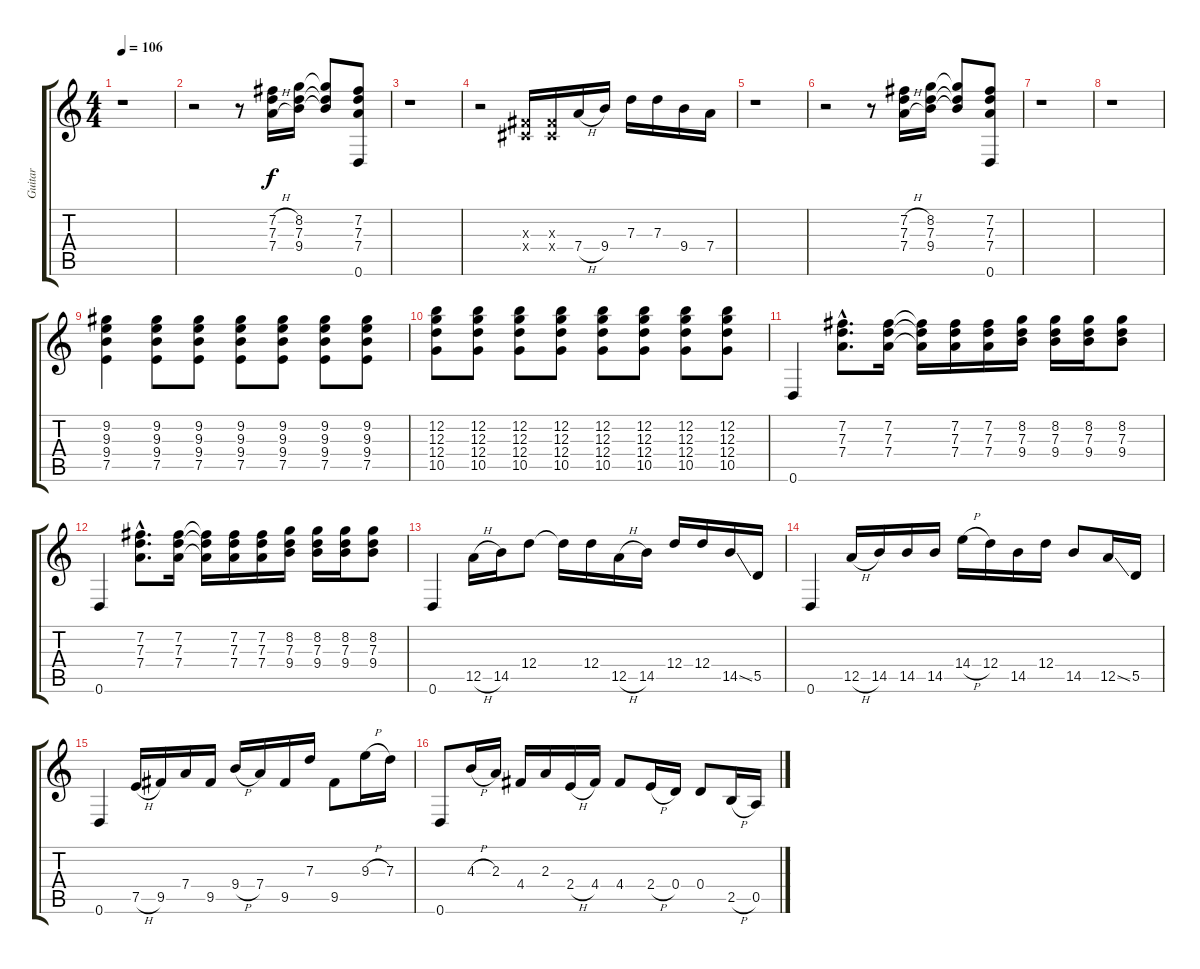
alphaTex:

\track ("Guitar" "Guitar") {instrument distortionguitar}
\staff {score tabs}
\tuning (E4 B3 G3 D3 A2 D2) {hide}
\ts (4 4)
\tempo 106
\clef g2
\ks c
r.1{dy f} |
r.2 r.8 (7.2{h} 7.3 7.4{h}).16 (8.2 7.3 9.4).16 (8.2{t} 7.3{t} 9.4{t}).8 (7.2 7.3 7.4 0.6).8 |
r.1 |
r.2 (-1.3{x} -1.4{x}).16 (-1.3{x} -1.4{x}).16 7.4{h}.16 9.4.16 7.3.16 7.3.16 9.4.16 7.4.16 |
r.1 |
r.2 r.8 (7.2{h} 7.3 7.4{h}).16 (8.2 7.3 9.4).16 (8.2{t} 7.3{t} 9.4{t}).8 (7.2 7.3 7.4 0.6).8 |
r.1 |
r.1 |
(9.2 9.3 9.4 7.5).4 (9.2 9.3 9.4 7.5).8 (9.2 9.3 9.4 7.5).8 (9.2 9.3 9.4 7.5).8 (9.2 9.3 9.4 7.5).8 (9.2 9.3 9.4 7.5).8 (9.2 9.3 9.4 7.5).8 |
(12.2 12.3 12.4 10.5).8 (12.2 12.3 12.4 10.5).8 (12.2 12.3 12.4 10.5).8 (12.2 12.3 12.4 10.5).8 (12.2 12.3 12.4 10.5).8 (12.2 12.3 12.4 10.5).8 (12.2 12.3 12.4 10.5).8 (12.2 12.3 12.4 10.5).8 |
0.6.4 (7.2{hac} 7.3{hac} 7.4{hac}).8{d} (7.2 7.3 7.4).16 (7.2{t} 7.3{t} 7.4{t}).16 (7.2 7.3 7.4).16 (7.2 7.3 7.4).16 (8.2 7.3 9.4).16 (8.2 7.3 9.4).16 (8.2 7.3 9.4).16 (8.2 7.3 9.4).8 |
0.6.4 (7.2{hac} 7.3{hac} 7.4{hac}).8{d} (7.2 7.3 7.4).16 (7.2{t} 7.3{t} 7.4{t}).16 (7.2 7.3 7.4).16 (7.2 7.3 7.4).16 (8.2 7.3 9.4).16 (8.2 7.3 9.4).16 (8.2 7.3 9.4).16 (8.2 7.3 9.4).8 |
0.6.4 12.5{h}.16 14.5.16 12.4.8 12.4{t}.16 12.4.16 12.5{h}.16 14.5.16 12.4.16 12.4.16 14.5{ss}.16 5.5.16 |
0.6.4 12.5{h}.16 14.5.16 14.5.16 14.5.16 14.4{h}.16 12.4.16 14.5.16 12.4.16 14.5.8 12.5{ss}.16 5.5.16 |
0.6.4 7.5{h}.16 9.5.16 7.4.16 9.5.16 9.4{h}.16 7.4.16 9.5.16 7.3.16 9.5.8 9.3{h}.16 7.3.16 |
0.6.8 4.3{h}.16 2.3.16 4.4.16 2.3.16 2.4{h}.16 4.4.16 4.4.8 2.4{h}.16 0.4.16 0.4.8 2.5{h}.16 0.5.16
